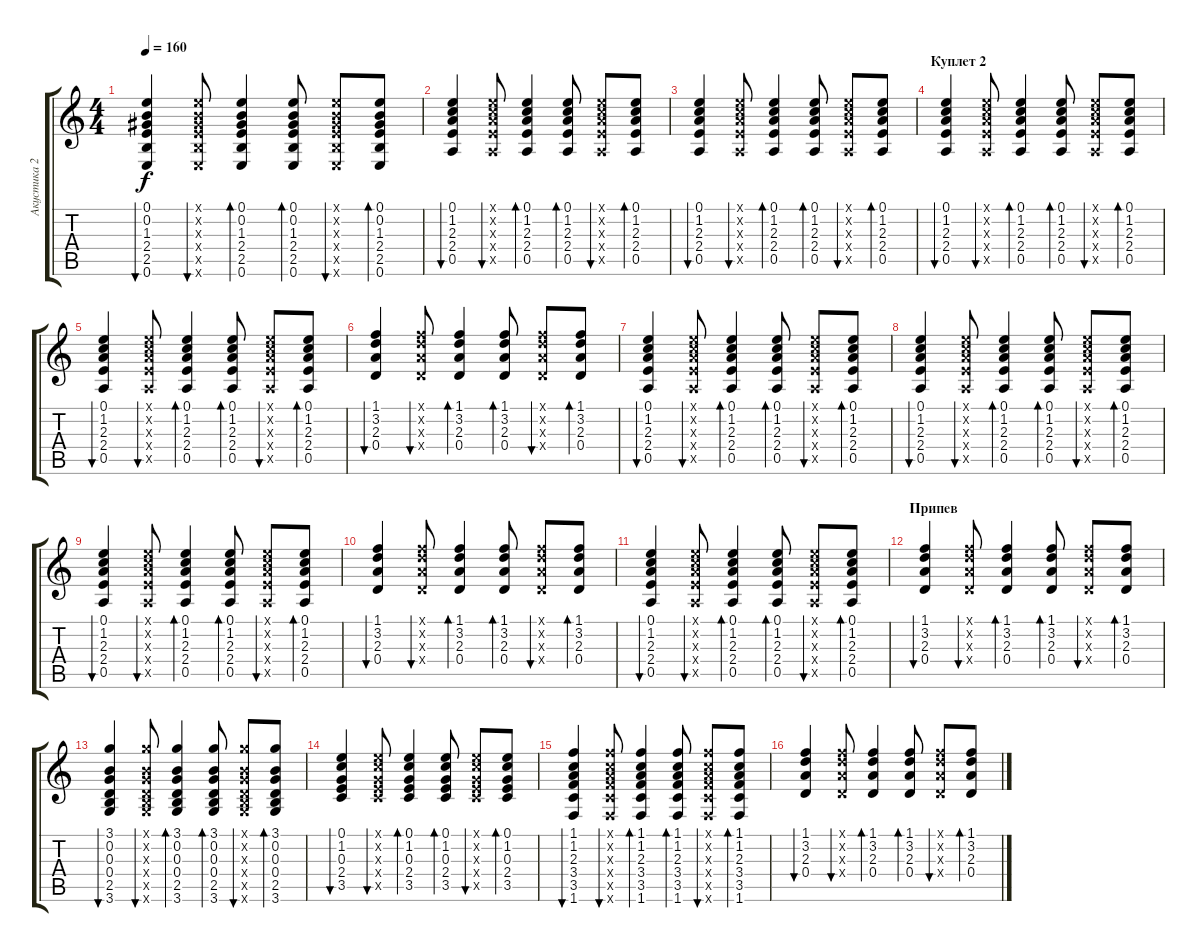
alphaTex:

\track ("Акустика 2" "Акустика 2") {instrument acousticguitarsteel}
\staff {score tabs}
\tuning (E4 B3 G3 D3 A2 E2) {hide}
\ts (4 4)
\tempo 160
\clef g2
\ks c
(0.1 0.2 1.3 2.4 2.5 0.6).4{bu 60 dy f} (0.1{x} 0.2{x} 1.3{x} 2.4{x} 2.5{x} 0.6{x}).8{bu 60} (0.1 0.2 1.3 2.4 2.5 0.6).4{bd 60} (0.1 0.2 1.3 2.4 2.5 0.6).8{bd 60} (0.1{x} 0.2{x} 1.3{x} 2.4{x} 2.5{x} 0.6{x}).8{bu 60} (0.1 0.2 1.3 2.4 2.5 0.6).8{bd 60} |
(0.1 1.2 2.3 2.4 0.5).4{bu 60} (0.1{x} 1.2{x} 2.3{x} 2.4{x} 0.5{x}).8{bu 60} (0.1 1.2 2.3 2.4 0.5).4{bd 60} (0.1 1.2 2.3 2.4 0.5).8{bd 60} (0.1{x} 1.2{x} 2.3{x} 2.4{x} 0.5{x}).8{bu 60} (0.1 1.2 2.3 2.4 0.5).8{bd 60} |
(0.1 1.2 2.3 2.4 0.5).4{bu 60} (0.1{x} 1.2{x} 2.3{x} 2.4{x} 0.5{x}).8{bu 60} (0.1 1.2 2.3 2.4 0.5).4{bd 60} (0.1 1.2 2.3 2.4 0.5).8{bd 60} (0.1{x} 1.2{x} 2.3{x} 2.4{x} 0.5{x}).8{bu 60} (0.1 1.2 2.3 2.4 0.5).8{bd 60} |
\section ("" "Куплет 2")
(0.1 1.2 2.3 2.4 0.5).4{bu 60} (0.1{x} 1.2{x} 2.3{x} 2.4{x} 0.5{x}).8{bu 60} (0.1 1.2 2.3 2.4 0.5).4{bd 60} (0.1 1.2 2.3 2.4 0.5).8{bd 60} (0.1{x} 1.2{x} 2.3{x} 2.4{x} 0.5{x}).8{bu 60} (0.1 1.2 2.3 2.4 0.5).8{bd 60} |
(0.1 1.2 2.3 2.4 0.5).4{bu 60} (0.1{x} 1.2{x} 2.3{x} 2.4{x} 0.5{x}).8{bu 60} (0.1 1.2 2.3 2.4 0.5).4{bd 60} (0.1 1.2 2.3 2.4 0.5).8{bd 60} (0.1{x} 1.2{x} 2.3{x} 2.4{x} 0.5{x}).8{bu 60} (0.1 1.2 2.3 2.4 0.5).8{bd 60} |
(1.1 3.2 2.3 0.4).4{bu 60} (1.1{x} 3.2{x} 2.3{x} 0.4{x}).8{bu 60} (1.1 3.2 2.3 0.4).4{bd 60} (1.1 3.2 2.3 0.4).8{bd 60} (1.1{x} 3.2{x} 2.3{x} 0.4{x}).8{bu 60} (1.1 3.2 2.3 0.4).8{bd 60} |
(0.1 1.2 2.3 2.4 0.5).4{bu 60} (0.1{x} 1.2{x} 2.3{x} 2.4{x} 0.5{x}).8{bu 60} (0.1 1.2 2.3 2.4 0.5).4{bd 60} (0.1 1.2 2.3 2.4 0.5).8{bd 60} (0.1{x} 1.2{x} 2.3{x} 2.4{x} 0.5{x}).8{bu 60} (0.1 1.2 2.3 2.4 0.5).8{bd 60} |
(0.1 1.2 2.3 2.4 0.5).4{bu 60} (0.1{x} 1.2{x} 2.3{x} 2.4{x} 0.5{x}).8{bu 60} (0.1 1.2 2.3 2.4 0.5).4{bd 60} (0.1 1.2 2.3 2.4 0.5).8{bd 60} (0.1{x} 1.2{x} 2.3{x} 2.4{x} 0.5{x}).8{bu 60} (0.1 1.2 2.3 2.4 0.5).8{bd 60} |
(0.1 1.2 2.3 2.4 0.5).4{bu 60} (0.1{x} 1.2{x} 2.3{x} 2.4{x} 0.5{x}).8{bu 60} (0.1 1.2 2.3 2.4 0.5).4{bd 60} (0.1 1.2 2.3 2.4 0.5).8{bd 60} (0.1{x} 1.2{x} 2.3{x} 2.4{x} 0.5{x}).8{bu 60} (0.1 1.2 2.3 2.4 0.5).8{bd 60} |
(1.1 3.2 2.3 0.4).4{bu 60} (1.1{x} 3.2{x} 2.3{x} 0.4{x}).8{bu 60} (1.1 3.2 2.3 0.4).4{bd 60} (1.1 3.2 2.3 0.4).8{bd 60} (1.1{x} 3.2{x} 2.3{x} 0.4{x}).8{bu 60} (1.1 3.2 2.3 0.4).8{bd 60} |
(0.1 1.2 2.3 2.4 0.5).4{bu 60} (0.1{x} 1.2{x} 2.3{x} 2.4{x} 0.5{x}).8{bu 60} (0.1 1.2 2.3 2.4 0.5).4{bd 60} (0.1 1.2 2.3 2.4 0.5).8{bd 60} (0.1{x} 1.2{x} 2.3{x} 2.4{x} 0.5{x}).8{bu 60} (0.1 1.2 2.3 2.4 0.5).8{bd 60} |
\section ("" "Припев")
(1.1 3.2 2.3 0.4).4{bu 60} (1.1{x} 3.2{x} 2.3{x} 0.4{x}).8{bu 60} (1.1 3.2 2.3 0.4).4{bd 60} (1.1 3.2 2.3 0.4).8{bd 60} (1.1{x} 3.2{x} 2.3{x} 0.4{x}).8{bu 60} (1.1 3.2 2.3 0.4).8{bd 60} |
(3.1 0.2 0.3 0.4 2.5 3.6).4{bu 60} (3.1{x} 0.2{x} 0.3{x} 0.4{x} 2.5{x} 3.6{x}).8{bu 60} (3.1 0.2 0.3 0.4 2.5 3.6).4{bd 60} (3.1 0.2 0.3 0.4 2.5 3.6).8{bd 60} (3.1{x} 0.2{x} 0.3{x} 0.4{x} 2.5{x} 3.6{x}).8{bu 60} (3.1 0.2 0.3 0.4 2.5 3.6).8{bd 60} |
(0.1 1.2 0.3 2.4 3.5).4{bu 60} (0.1{x} 1.2{x} 0.3{x} 2.4{x} 3.5{x}).8{bu 60} (0.1 1.2 0.3 2.4 3.5).4{bd 60} (0.1 1.2 0.3 2.4 3.5).8{bd 60} (0.1{x} 1.2{x} 0.3{x} 2.4{x} 3.5{x}).8{bu 60} (0.1 1.2 0.3 2.4 3.5).8{bd 60} |
(1.1 1.2 2.3 3.4 3.5 1.6).4{bu 60} (1.1{x} 1.2{x} 2.3{x} 3.4{x} 3.5{x} 1.6{x}).8{bu 60} (1.1 1.2 2.3 3.4 3.5 1.6).4{bd 60} (1.1 1.2 2.3 3.4 3.5 1.6).8{bd 60} (1.1{x} 1.2{x} 2.3{x} 3.4{x} 3.5{x} 1.6{x}).8{bu 60} (1.1 1.2 2.3 3.4 3.5 1.6).8{bd 60} |
(1.1 3.2 2.3 0.4).4{bu 60} (1.1{x} 3.2{x} 2.3{x} 0.4{x}).8{bu 60} (1.1 3.2 2.3 0.4).4{bd 60} (1.1 3.2 2.3 0.4).8{bd 60} (1.1{x} 3.2{x} 2.3{x} 0.4{x}).8{bu 60} (1.1 3.2 2.3 0.4).8{bd 60}
